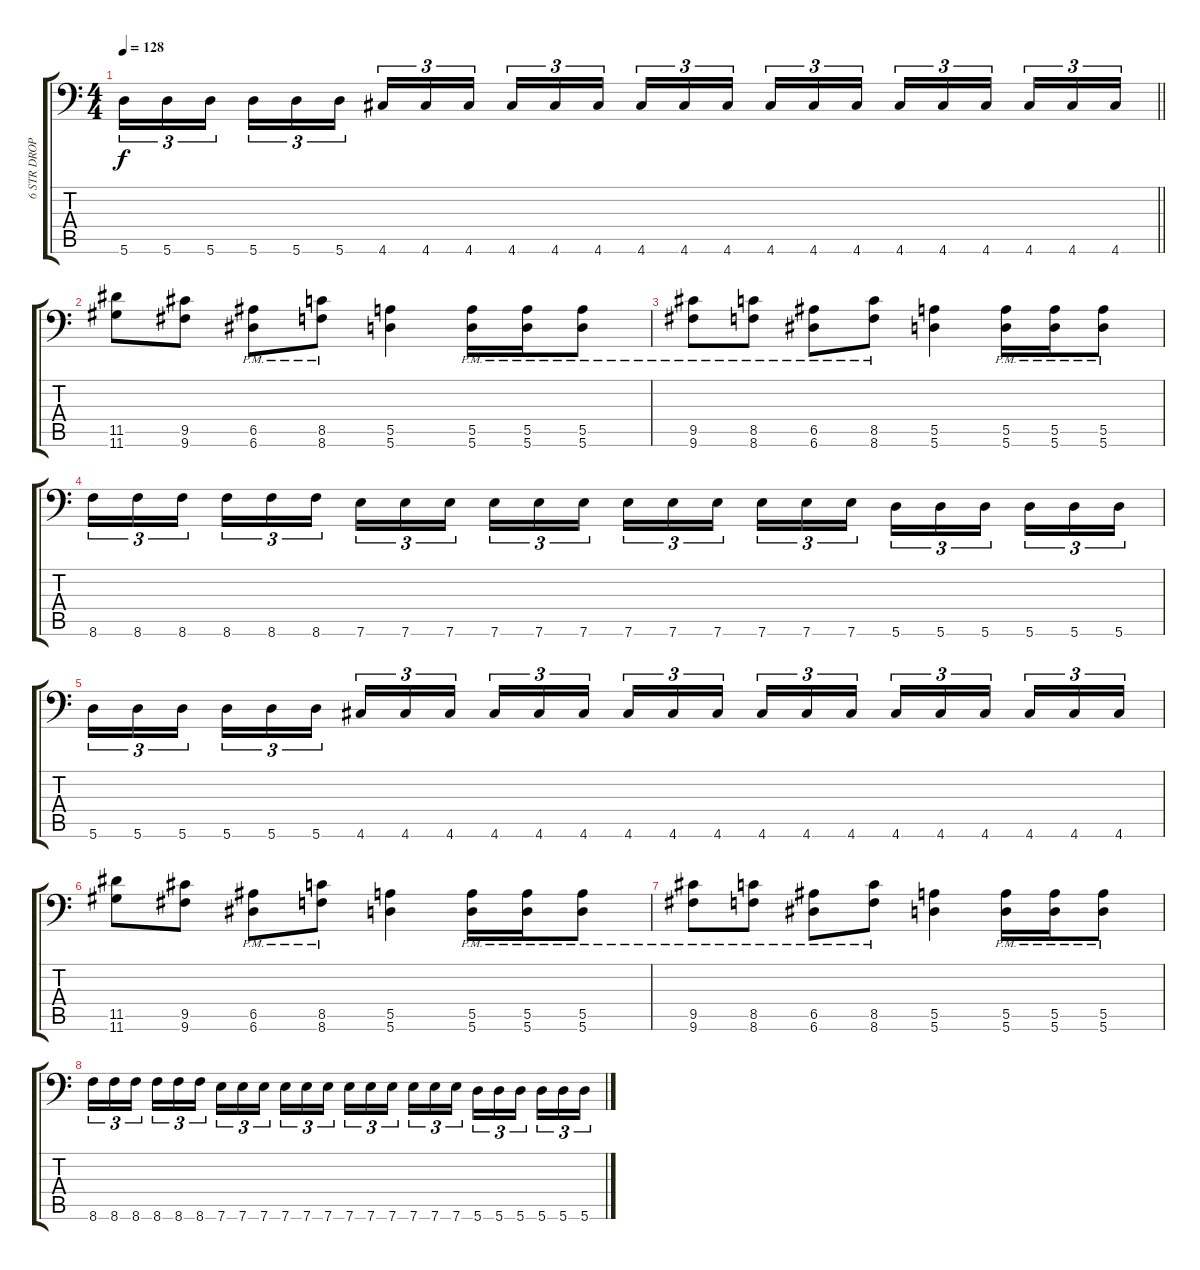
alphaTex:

\track ("6 STR DROP A" "6 STR DROP") {instrument distortionguitar}
\staff {score tabs}
\tuning (B3 Gb3 D3 A2 E2 A1) {hide}
\ts (4 4)
\tempo 128
\clef f4
\barLineRight lightlight
\ks c
5.6.16{tu (3 2) dy f} 5.6.16{tu (3 2)} 5.6.16{tu (3 2) beam splitsecondary} 5.6.16{tu (3 2)} 5.6.16{tu (3 2)} 5.6.16{tu (3 2)} 4.6.16{tu (3 2)} 4.6.16{tu (3 2)} 4.6.16{tu (3 2) beam splitsecondary} 4.6.16{tu (3 2)} 4.6.16{tu (3 2)} 4.6.16{tu (3 2)} 4.6.16{tu (3 2)} 4.6.16{tu (3 2)} 4.6.16{tu (3 2) beam splitsecondary} 4.6.16{tu (3 2)} 4.6.16{tu (3 2)} 4.6.16{tu (3 2)} 4.6.16{tu (3 2)} 4.6.16{tu (3 2)} 4.6.16{tu (3 2) beam splitsecondary} 4.6.16{tu (3 2)} 4.6.16{tu (3 2)} 4.6.16{tu (3 2)} |
(11.5 11.6).8 (9.5 9.6).8 (6.5{pm} 6.6{pm}).8 (8.5{pm} 8.6{pm}).8 (5.5 5.6).4 (5.5{pm} 5.6{pm}).16 (5.5{pm} 5.6{pm}).16 (5.5{pm} 5.6{pm}).8 |
(9.5{pm} 9.6{pm}).8 (8.5{pm} 8.6{pm}).8 (6.5{pm} 6.6{pm}).8 (8.5{pm} 8.6{pm}).8 (5.5 5.6).4 (5.5{pm} 5.6{pm}).16 (5.5{pm} 5.6{pm}).16 (5.5{pm} 5.6{pm}).8 |
8.6.16{tu (3 2)} 8.6.16{tu (3 2)} 8.6.16{tu (3 2) beam splitsecondary} 8.6.16{tu (3 2)} 8.6.16{tu (3 2)} 8.6.16{tu (3 2)} 7.6.16{tu (3 2)} 7.6.16{tu (3 2)} 7.6.16{tu (3 2) beam splitsecondary} 7.6.16{tu (3 2)} 7.6.16{tu (3 2)} 7.6.16{tu (3 2)} 7.6.16{tu (3 2)} 7.6.16{tu (3 2)} 7.6.16{tu (3 2) beam splitsecondary} 7.6.16{tu (3 2)} 7.6.16{tu (3 2)} 7.6.16{tu (3 2)} 5.6.16{tu (3 2)} 5.6.16{tu (3 2)} 5.6.16{tu (3 2) beam splitsecondary} 5.6.16{tu (3 2)} 5.6.16{tu (3 2)} 5.6.16{tu (3 2)} |
5.6.16{tu (3 2)} 5.6.16{tu (3 2)} 5.6.16{tu (3 2) beam splitsecondary} 5.6.16{tu (3 2)} 5.6.16{tu (3 2)} 5.6.16{tu (3 2)} 4.6.16{tu (3 2)} 4.6.16{tu (3 2)} 4.6.16{tu (3 2) beam splitsecondary} 4.6.16{tu (3 2)} 4.6.16{tu (3 2)} 4.6.16{tu (3 2)} 4.6.16{tu (3 2)} 4.6.16{tu (3 2)} 4.6.16{tu (3 2) beam splitsecondary} 4.6.16{tu (3 2)} 4.6.16{tu (3 2)} 4.6.16{tu (3 2)} 4.6.16{tu (3 2)} 4.6.16{tu (3 2)} 4.6.16{tu (3 2) beam splitsecondary} 4.6.16{tu (3 2)} 4.6.16{tu (3 2)} 4.6.16{tu (3 2)} |
(11.5 11.6).8 (9.5 9.6).8 (6.5{pm} 6.6{pm}).8 (8.5{pm} 8.6{pm}).8 (5.5 5.6).4 (5.5{pm} 5.6{pm}).16 (5.5{pm} 5.6{pm}).16 (5.5{pm} 5.6{pm}).8 |
(9.5{pm} 9.6{pm}).8 (8.5{pm} 8.6{pm}).8 (6.5{pm} 6.6{pm}).8 (8.5{pm} 8.6{pm}).8 (5.5 5.6).4 (5.5{pm} 5.6{pm}).16 (5.5{pm} 5.6{pm}).16 (5.5{pm} 5.6{pm}).8 |
8.6.16{tu (3 2)} 8.6.16{tu (3 2)} 8.6.16{tu (3 2) beam splitsecondary} 8.6.16{tu (3 2)} 8.6.16{tu (3 2)} 8.6.16{tu (3 2)} 7.6.16{tu (3 2)} 7.6.16{tu (3 2)} 7.6.16{tu (3 2) beam splitsecondary} 7.6.16{tu (3 2)} 7.6.16{tu (3 2)} 7.6.16{tu (3 2)} 7.6.16{tu (3 2)} 7.6.16{tu (3 2)} 7.6.16{tu (3 2) beam splitsecondary} 7.6.16{tu (3 2)} 7.6.16{tu (3 2)} 7.6.16{tu (3 2)} 5.6.16{tu (3 2)} 5.6.16{tu (3 2)} 5.6.16{tu (3 2) beam splitsecondary} 5.6.16{tu (3 2)} 5.6.16{tu (3 2)} 5.6.16{tu (3 2)}
